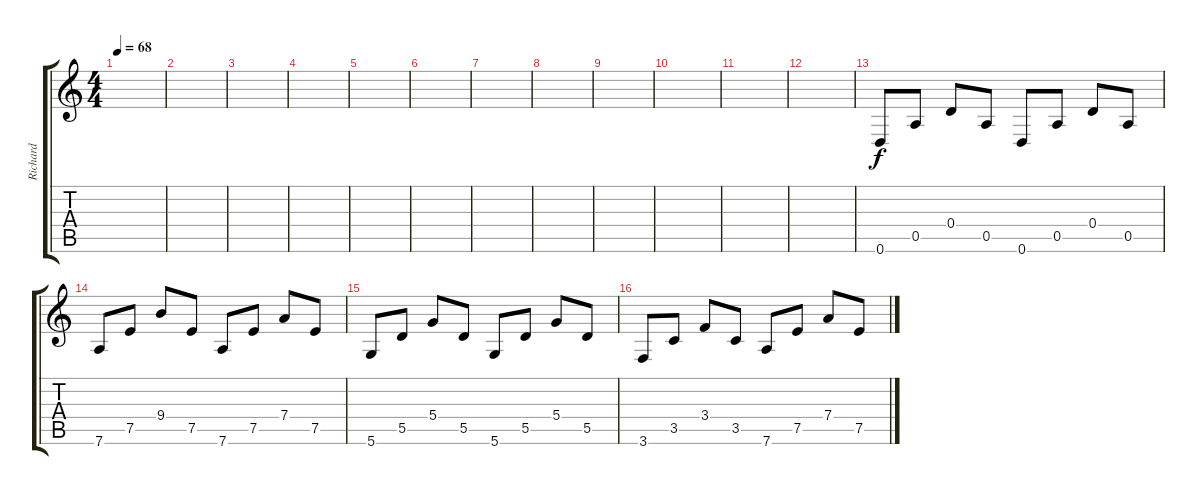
\track ("Richard" "Richard") {instrument acousticguitarsteel}
\staff {score tabs}
\tuning (E4 B3 G3 D3 A2 D2) {hide}
\ts (4 4)
\tempo 68
\clef g2
\ks c
|
|
|
|
|
|
|
|
|
|
|
|
0.6.8 0.5.8 0.4.8 0.5.8 0.6.8 0.5.8 0.4.8 0.5.8 |
7.6.8 7.5.8 9.4.8 7.5.8 7.6.8 7.5.8 7.4.8 7.5.8 |
5.6.8 5.5.8 5.4.8 5.5.8 5.6.8 5.5.8 5.4.8 5.5.8 |
3.6.8 3.5.8 3.4.8 3.5.8 7.6.8 7.5.8 7.4.8 7.5.8
